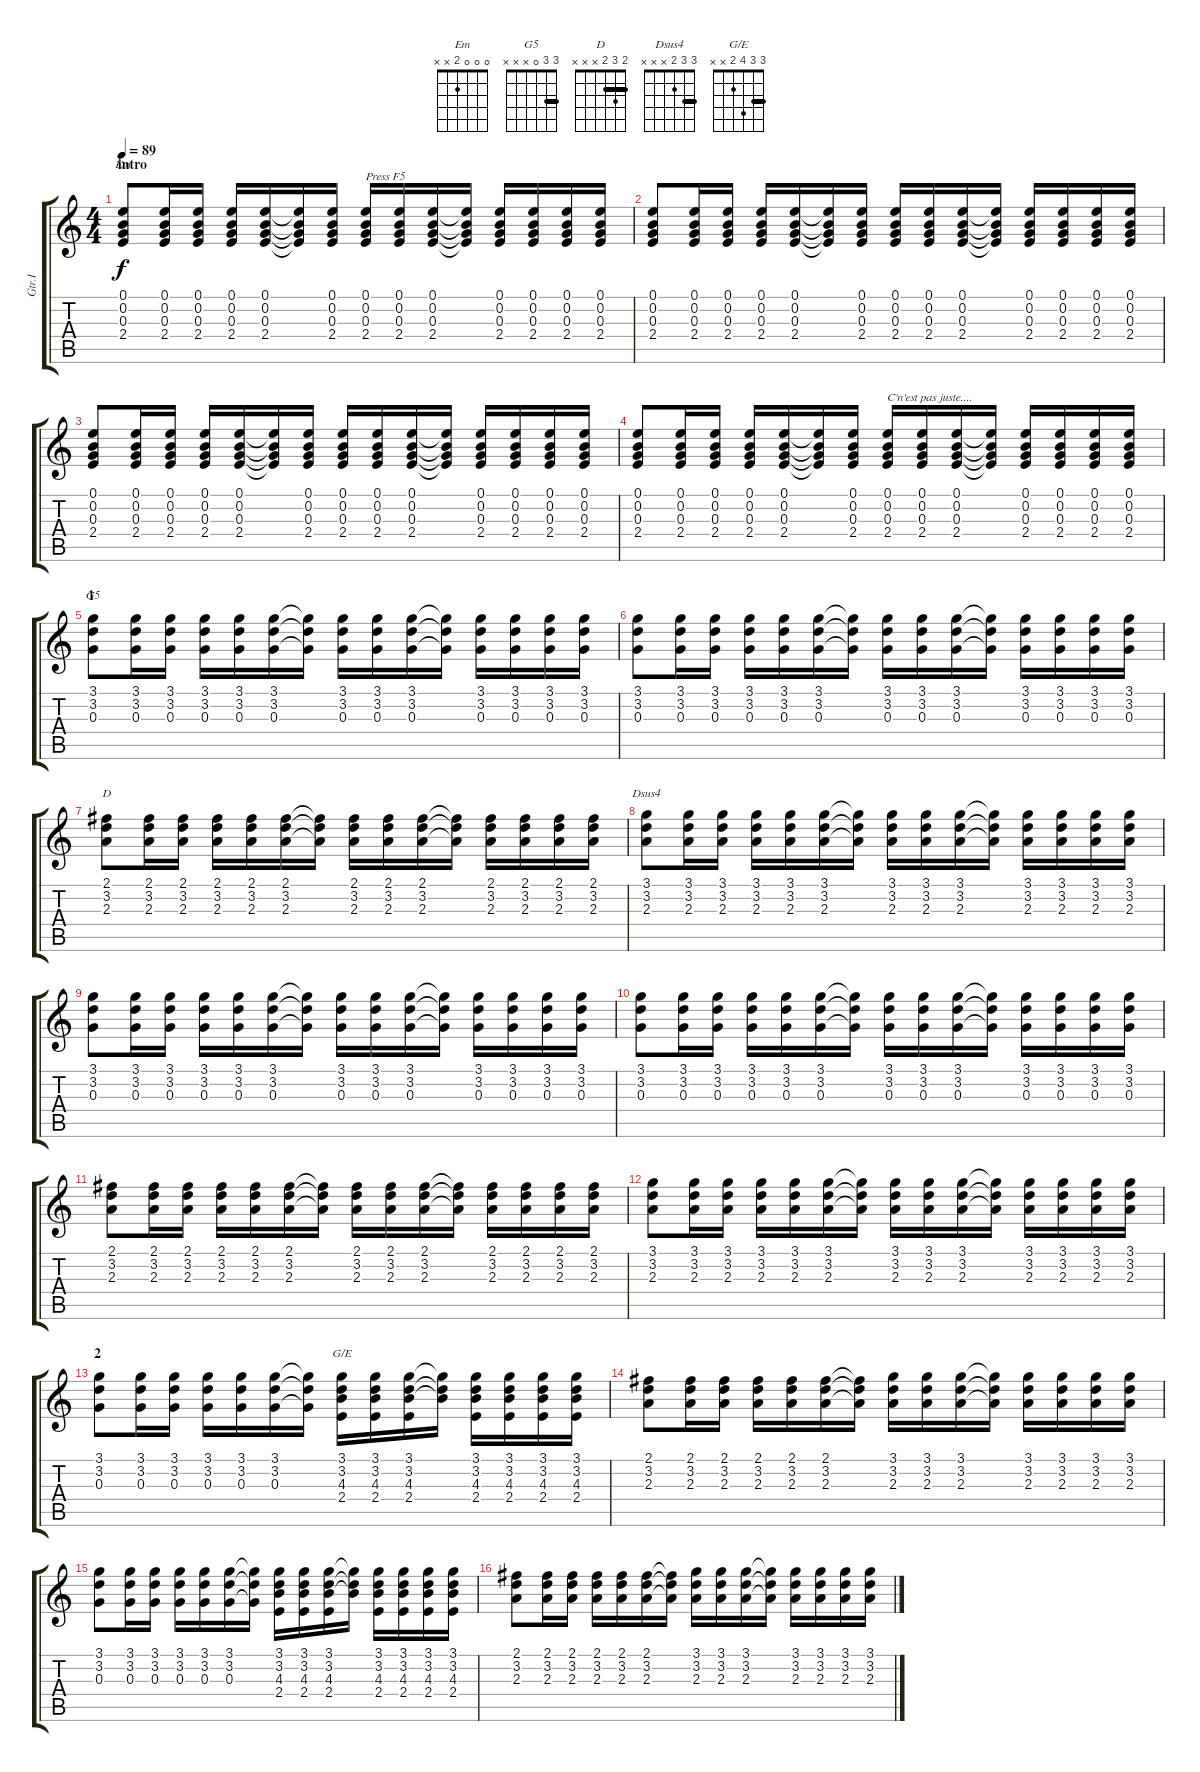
\track ("Gtr.I" "Gtr.I") {instrument acousticguitarsteel}
\staff {score tabs}
\tuning (E4 B3 G3 D3 A2 E2) {hide}
\chord ("Em" 0 0 0 2 x x)
\chord ("G5" 3 3 0 x x x) {barre 3}
\chord ("D" 2 3 2 x x x) {barre 2}
\chord ("Dsus4" 3 3 2 x x x) {barre 3}
\chord ("G/E" 3 3 4 2 x x) {barre 3}
\ts (4 4)
\section ("" "intro")
\tempo 89
\clef g2
\ks c
(0.1 0.2 0.3 2.4).8{ch "Em" dy f instrument acousticguitarsteel} (0.1 0.2 0.3 2.4).16 (0.1 0.2 0.3 2.4).16 (0.1 0.2 0.3 2.4).16 (0.1 0.2 0.3 2.4).16 (0.1{t} 0.2{t} 0.3{t} 2.4{t}).16 (0.1 0.2 0.3 2.4).16 (0.1 0.2 0.3 2.4).16{txt "Press F5"} (0.1 0.2 0.3 2.4).16 (0.1 0.2 0.3 2.4).16 (0.1{t} 0.2{t} 0.3{t} 2.4{t}).16 (0.1 0.2 0.3 2.4).16 (0.1 0.2 0.3 2.4).16 (0.1 0.2 0.3 2.4).16 (0.1 0.2 0.3 2.4).16 |
(0.1 0.2 0.3 2.4).8 (0.1 0.2 0.3 2.4).16 (0.1 0.2 0.3 2.4).16 (0.1 0.2 0.3 2.4).16 (0.1 0.2 0.3 2.4).16 (0.1{t} 0.2{t} 0.3{t} 2.4{t}).16 (0.1 0.2 0.3 2.4).16 (0.1 0.2 0.3 2.4).16 (0.1 0.2 0.3 2.4).16 (0.1 0.2 0.3 2.4).16 (0.1{t} 0.2{t} 0.3{t} 2.4{t}).16 (0.1 0.2 0.3 2.4).16 (0.1 0.2 0.3 2.4).16 (0.1 0.2 0.3 2.4).16 (0.1 0.2 0.3 2.4).16 |
(0.1 0.2 0.3 2.4).8 (0.1 0.2 0.3 2.4).16 (0.1 0.2 0.3 2.4).16 (0.1 0.2 0.3 2.4).16 (0.1 0.2 0.3 2.4).16 (0.1{t} 0.2{t} 0.3{t} 2.4{t}).16 (0.1 0.2 0.3 2.4).16 (0.1 0.2 0.3 2.4).16 (0.1 0.2 0.3 2.4).16 (0.1 0.2 0.3 2.4).16 (0.1{t} 0.2{t} 0.3{t} 2.4{t}).16 (0.1 0.2 0.3 2.4).16 (0.1 0.2 0.3 2.4).16 (0.1 0.2 0.3 2.4).16 (0.1 0.2 0.3 2.4).16 |
(0.1 0.2 0.3 2.4).8 (0.1 0.2 0.3 2.4).16 (0.1 0.2 0.3 2.4).16 (0.1 0.2 0.3 2.4).16 (0.1 0.2 0.3 2.4).16 (0.1{t} 0.2{t} 0.3{t} 2.4{t}).16 (0.1 0.2 0.3 2.4).16 (0.1 0.2 0.3 2.4).16{txt "C'n'est pas juste...."} (0.1 0.2 0.3 2.4).16 (0.1 0.2 0.3 2.4).16 (0.1{t} 0.2{t} 0.3{t} 2.4{t}).16 (0.1 0.2 0.3 2.4).16 (0.1 0.2 0.3 2.4).16 (0.1 0.2 0.3 2.4).16 (0.1 0.2 0.3 2.4).16 |
\section ("" "1")
(3.1 3.2 0.3).8{ch "G5"} (3.1 3.2 0.3).16 (3.1 3.2 0.3).16 (3.1 3.2 0.3).16 (3.1 3.2 0.3).16 (3.1 3.2 0.3).16 (3.1{t} 3.2{t} 0.3{t}).16 (3.1 3.2 0.3).16 (3.1 3.2 0.3).16 (3.1 3.2 0.3).16 (3.1{t} 3.2{t} 0.3{t}).16 (3.1 3.2 0.3).16 (3.1 3.2 0.3).16 (3.1 3.2 0.3).16 (3.1 3.2 0.3).16 |
(3.1 3.2 0.3).8 (3.1 3.2 0.3).16 (3.1 3.2 0.3).16 (3.1 3.2 0.3).16 (3.1 3.2 0.3).16 (3.1 3.2 0.3).16 (3.1{t} 3.2{t} 0.3{t}).16 (3.1 3.2 0.3).16 (3.1 3.2 0.3).16 (3.1 3.2 0.3).16 (3.1{t} 3.2{t} 0.3{t}).16 (3.1 3.2 0.3).16 (3.1 3.2 0.3).16 (3.1 3.2 0.3).16 (3.1 3.2 0.3).16 |
(2.1 3.2 2.3).8{ch "D"} (2.1 3.2 2.3).16 (2.1 3.2 2.3).16 (2.1 3.2 2.3).16 (2.1 3.2 2.3).16 (2.1 3.2 2.3).16 (2.1{t} 3.2{t} 2.3{t}).16 (2.1 3.2 2.3).16 (2.1 3.2 2.3).16 (2.1 3.2 2.3).16 (2.1{t} 3.2{t} 2.3{t}).16 (2.1 3.2 2.3).16 (2.1 3.2 2.3).16 (2.1 3.2 2.3).16 (2.1 3.2 2.3).16 |
(3.1 3.2 2.3).8{ch "Dsus4"} (3.1 3.2 2.3).16 (3.1 3.2 2.3).16 (3.1 3.2 2.3).16 (3.1 3.2 2.3).16 (3.1 3.2 2.3).16 (3.1{t} 3.2{t} 2.3{t}).16 (3.1 3.2 2.3).16 (3.1 3.2 2.3).16 (3.1 3.2 2.3).16 (3.1{t} 3.2{t} 2.3{t}).16 (3.1 3.2 2.3).16 (3.1 3.2 2.3).16 (3.1 3.2 2.3).16 (3.1 3.2 2.3).16 |
(3.1 3.2 0.3).8 (3.1 3.2 0.3).16 (3.1 3.2 0.3).16 (3.1 3.2 0.3).16 (3.1 3.2 0.3).16 (3.1 3.2 0.3).16 (3.1{t} 3.2{t} 0.3{t}).16 (3.1 3.2 0.3).16 (3.1 3.2 0.3).16 (3.1 3.2 0.3).16 (3.1{t} 3.2{t} 0.3{t}).16 (3.1 3.2 0.3).16 (3.1 3.2 0.3).16 (3.1 3.2 0.3).16 (3.1 3.2 0.3).16 |
(3.1 3.2 0.3).8 (3.1 3.2 0.3).16 (3.1 3.2 0.3).16 (3.1 3.2 0.3).16 (3.1 3.2 0.3).16 (3.1 3.2 0.3).16 (3.1{t} 3.2{t} 0.3{t}).16 (3.1 3.2 0.3).16 (3.1 3.2 0.3).16 (3.1 3.2 0.3).16 (3.1{t} 3.2{t} 0.3{t}).16 (3.1 3.2 0.3).16 (3.1 3.2 0.3).16 (3.1 3.2 0.3).16 (3.1 3.2 0.3).16 |
(2.1 3.2 2.3).8 (2.1 3.2 2.3).16 (2.1 3.2 2.3).16 (2.1 3.2 2.3).16 (2.1 3.2 2.3).16 (2.1 3.2 2.3).16 (2.1{t} 3.2{t} 2.3{t}).16 (2.1 3.2 2.3).16 (2.1 3.2 2.3).16 (2.1 3.2 2.3).16 (2.1{t} 3.2{t} 2.3{t}).16 (2.1 3.2 2.3).16 (2.1 3.2 2.3).16 (2.1 3.2 2.3).16 (2.1 3.2 2.3).16 |
(3.1 3.2 2.3).8 (3.1 3.2 2.3).16 (3.1 3.2 2.3).16 (3.1 3.2 2.3).16 (3.1 3.2 2.3).16 (3.1 3.2 2.3).16 (3.1{t} 3.2{t} 2.3{t}).16 (3.1 3.2 2.3).16 (3.1 3.2 2.3).16 (3.1 3.2 2.3).16 (3.1{t} 3.2{t} 2.3{t}).16 (3.1 3.2 2.3).16 (3.1 3.2 2.3).16 (3.1 3.2 2.3).16 (3.1 3.2 2.3).16 |
\section ("" "2")
(3.1 3.2 0.3).8 (3.1 3.2 0.3).16 (3.1 3.2 0.3).16 (3.1 3.2 0.3).16 (3.1 3.2 0.3).16 (3.1 3.2 0.3).16 (3.1{t} 3.2{t} 0.3{t}).16 (3.1 3.2 4.3 2.4).16{ch "G/E"} (3.1 3.2 4.3 2.4).16 (3.1 3.2 4.3 2.4).16 (3.1{t} 3.2{t} 4.3{t}).16 (3.1 3.2 4.3 2.4).16 (3.1 3.2 4.3 2.4).16 (3.1 3.2 4.3 2.4).16 (3.1 3.2 4.3 2.4).16 |
(2.1 3.2 2.3).8 (2.1 3.2 2.3).16 (2.1 3.2 2.3).16 (2.1 3.2 2.3).16 (2.1 3.2 2.3).16 (2.1 3.2 2.3).16 (2.1{t} 3.2{t} 2.3{t}).16 (3.1 3.2 2.3).16 (3.1 3.2 2.3).16 (3.1 3.2 2.3).16 (3.1{t} 3.2{t} 2.3{t}).16 (3.1 3.2 2.3).16 (3.1 3.2 2.3).16 (3.1 3.2 2.3).16 (3.1 3.2 2.3).16 |
(3.1 3.2 0.3).8 (3.1 3.2 0.3).16 (3.1 3.2 0.3).16 (3.1 3.2 0.3).16 (3.1 3.2 0.3).16 (3.1 3.2 0.3).16 (3.1{t} 3.2{t} 0.3{t}).16 (3.1 3.2 4.3 2.4).16 (3.1 3.2 4.3 2.4).16 (3.1 3.2 4.3 2.4).16 (3.1{t} 3.2{t} 4.3{t}).16 (3.1 3.2 4.3 2.4).16 (3.1 3.2 4.3 2.4).16 (3.1 3.2 4.3 2.4).16 (3.1 3.2 4.3 2.4).16 |
(2.1 3.2 2.3).8 (2.1 3.2 2.3).16 (2.1 3.2 2.3).16 (2.1 3.2 2.3).16 (2.1 3.2 2.3).16 (2.1 3.2 2.3).16 (2.1{t} 3.2{t} 2.3{t}).16 (3.1 3.2 2.3).16 (3.1 3.2 2.3).16 (3.1 3.2 2.3).16 (3.1{t} 3.2{t} 2.3{t}).16 (3.1 3.2 2.3).16 (3.1 3.2 2.3).16 (3.1 3.2 2.3).16 (3.1 3.2 2.3).16
